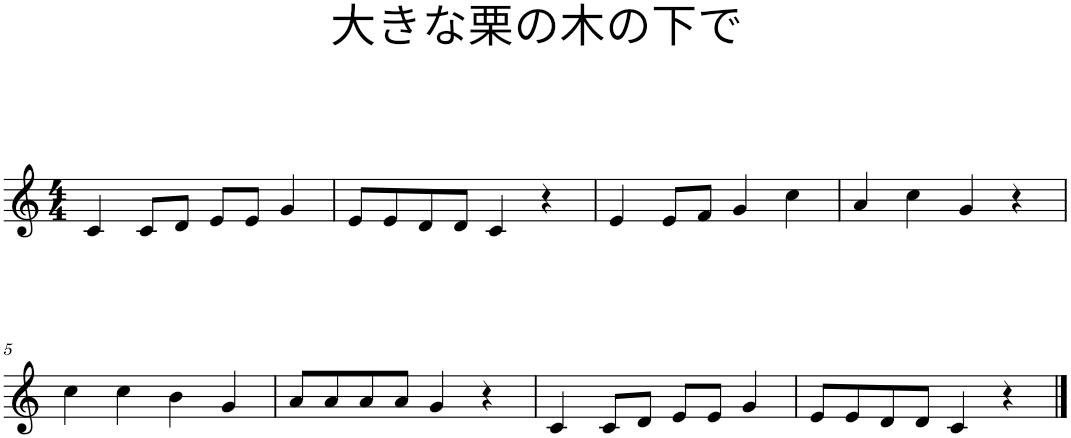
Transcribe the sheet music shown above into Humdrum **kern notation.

**kern
*part1
*staff1
*I"Piano
*I'Pno.
*clefG2
*k[]
*M4/4
=1
4c/
8c/L
8d/J
8e/L
8e/J
4g/
=2
8e/L
8e/
8d/
8d/J
4c/
4r
=3
4e/
8e/L
8f/J
4g/
4cc\
=4
4a/
4cc\
4g/
4r
!!LO:LB:g=z
=5
4cc\
4cc\
4b\
4g/
=6
8a/L
8a/
8a/
8a/J
4g/
4r
=7
4c/
8c/L
8d/J
8e/L
8e/J
4g/
=8
8e/L
8e/
8d/
8d/J
4c/
4r
==
*-
